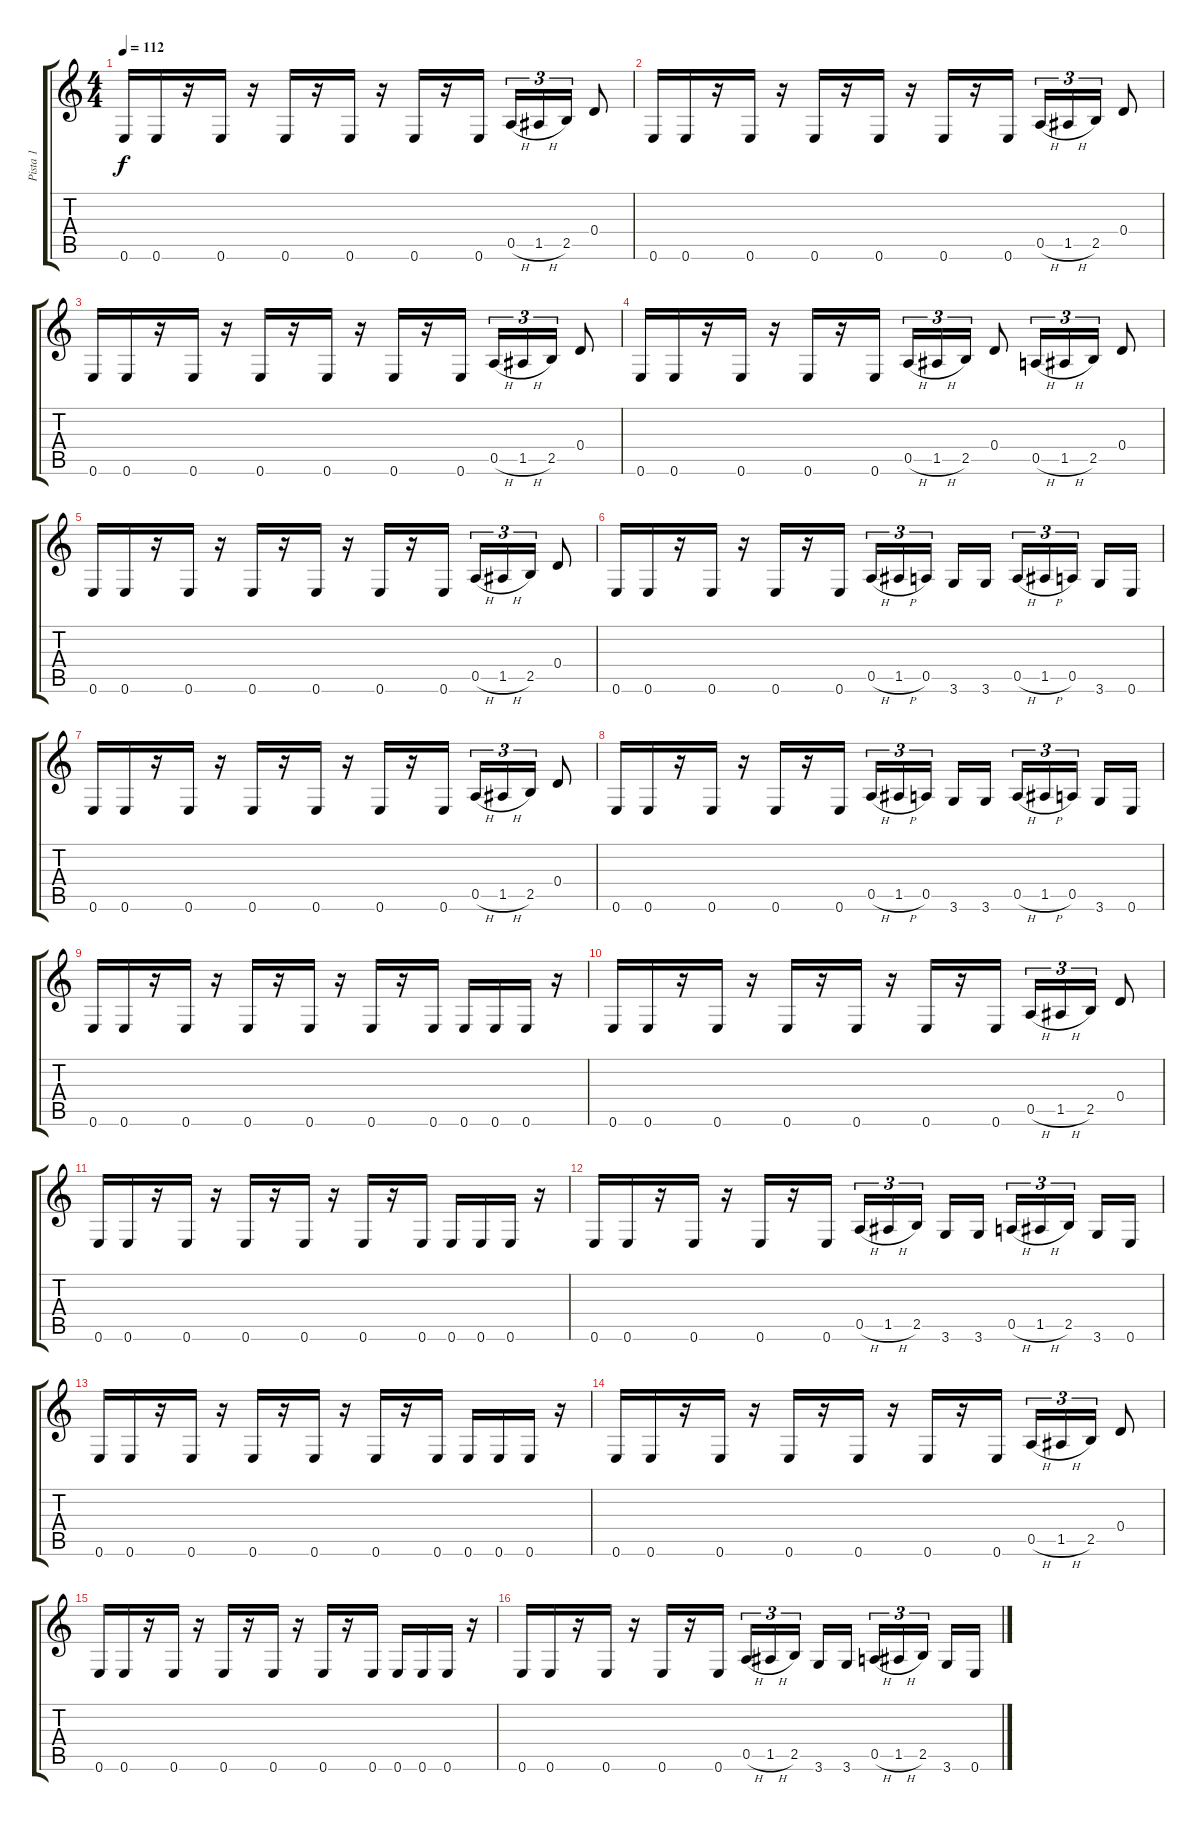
\track ("Pista 1" "Pista 1") {instrument overdrivenguitar}
\staff {score tabs}
\tuning (E4 B3 G3 D3 A2 E2) {hide}
\ts (4 4)
\tempo 112
\clef g2
\ks c
0.6.16{dy f} 0.6.16 r.16 0.6.16 r.16 0.6.16 r.16 0.6.16 r.16 0.6.16 r.16 0.6.16 0.5{h}.16{tu (3 2)} 1.5{h}.16{tu (3 2)} 2.5.16{tu (3 2)} 0.4.8 |
0.6.16 0.6.16 r.16 0.6.16 r.16 0.6.16 r.16 0.6.16 r.16 0.6.16 r.16 0.6.16 0.5{h}.16{tu (3 2)} 1.5{h}.16{tu (3 2)} 2.5.16{tu (3 2)} 0.4.8 |
0.6.16 0.6.16 r.16 0.6.16 r.16 0.6.16 r.16 0.6.16 r.16 0.6.16 r.16 0.6.16 0.5{h}.16{tu (3 2)} 1.5{h}.16{tu (3 2)} 2.5.16{tu (3 2)} 0.4.8 |
0.6.16 0.6.16 r.16 0.6.16 r.16 0.6.16 r.16 0.6.16 0.5{h}.16{tu (3 2)} 1.5{h}.16{tu (3 2)} 2.5.16{tu (3 2)} 0.4.8 0.5{h}.16{tu (3 2)} 1.5{h}.16{tu (3 2)} 2.5.16{tu (3 2)} 0.4.8 |
0.6.16 0.6.16 r.16 0.6.16 r.16 0.6.16 r.16 0.6.16 r.16 0.6.16 r.16 0.6.16 0.5{h}.16{tu (3 2)} 1.5{h}.16{tu (3 2)} 2.5.16{tu (3 2)} 0.4.8 |
0.6.16 0.6.16 r.16 0.6.16 r.16 0.6.16 r.16 0.6.16 0.5{h}.16{tu (3 2)} 1.5{h}.16{tu (3 2)} 0.5.16{tu (3 2)} 3.6.16 3.6.16 0.5{h}.16{tu (3 2)} 1.5{h}.16{tu (3 2)} 0.5.16{tu (3 2)} 3.6.16 0.6.16 |
0.6.16 0.6.16 r.16 0.6.16 r.16 0.6.16 r.16 0.6.16 r.16 0.6.16 r.16 0.6.16 0.5{h}.16{tu (3 2)} 1.5{h}.16{tu (3 2)} 2.5.16{tu (3 2)} 0.4.8 |
0.6.16 0.6.16 r.16 0.6.16 r.16 0.6.16 r.16 0.6.16 0.5{h}.16{tu (3 2)} 1.5{h}.16{tu (3 2)} 0.5.16{tu (3 2)} 3.6.16 3.6.16 0.5{h}.16{tu (3 2)} 1.5{h}.16{tu (3 2)} 0.5.16{tu (3 2)} 3.6.16 0.6.16 |
0.6.16 0.6.16 r.16 0.6.16 r.16 0.6.16 r.16 0.6.16 r.16 0.6.16 r.16 0.6.16 0.6.16 0.6.16 0.6.16 r.16 |
0.6.16 0.6.16 r.16 0.6.16 r.16 0.6.16 r.16 0.6.16 r.16 0.6.16 r.16 0.6.16 0.5{h}.16{tu (3 2)} 1.5{h}.16{tu (3 2)} 2.5.16{tu (3 2)} 0.4.8 |
0.6.16 0.6.16 r.16 0.6.16 r.16 0.6.16 r.16 0.6.16 r.16 0.6.16 r.16 0.6.16 0.6.16 0.6.16 0.6.16 r.16 |
0.6.16 0.6.16 r.16 0.6.16 r.16 0.6.16 r.16 0.6.16 0.5{h}.16{tu (3 2)} 1.5{h}.16{tu (3 2)} 2.5.16{tu (3 2)} 3.6.16 3.6.16 0.5{h}.16{tu (3 2)} 1.5{h}.16{tu (3 2)} 2.5.16{tu (3 2)} 3.6.16 0.6.16 |
0.6.16 0.6.16 r.16 0.6.16 r.16 0.6.16 r.16 0.6.16 r.16 0.6.16 r.16 0.6.16 0.6.16 0.6.16 0.6.16 r.16 |
0.6.16 0.6.16 r.16 0.6.16 r.16 0.6.16 r.16 0.6.16 r.16 0.6.16 r.16 0.6.16 0.5{h}.16{tu (3 2)} 1.5{h}.16{tu (3 2)} 2.5.16{tu (3 2)} 0.4.8 |
0.6.16 0.6.16 r.16 0.6.16 r.16 0.6.16 r.16 0.6.16 r.16 0.6.16 r.16 0.6.16 0.6.16 0.6.16 0.6.16 r.16 |
0.6.16 0.6.16 r.16 0.6.16 r.16 0.6.16 r.16 0.6.16 0.5{h}.16{tu (3 2)} 1.5{h}.16{tu (3 2)} 2.5.16{tu (3 2)} 3.6.16 3.6.16 0.5{h}.16{tu (3 2)} 1.5{h}.16{tu (3 2)} 2.5.16{tu (3 2)} 3.6.16 0.6.16
